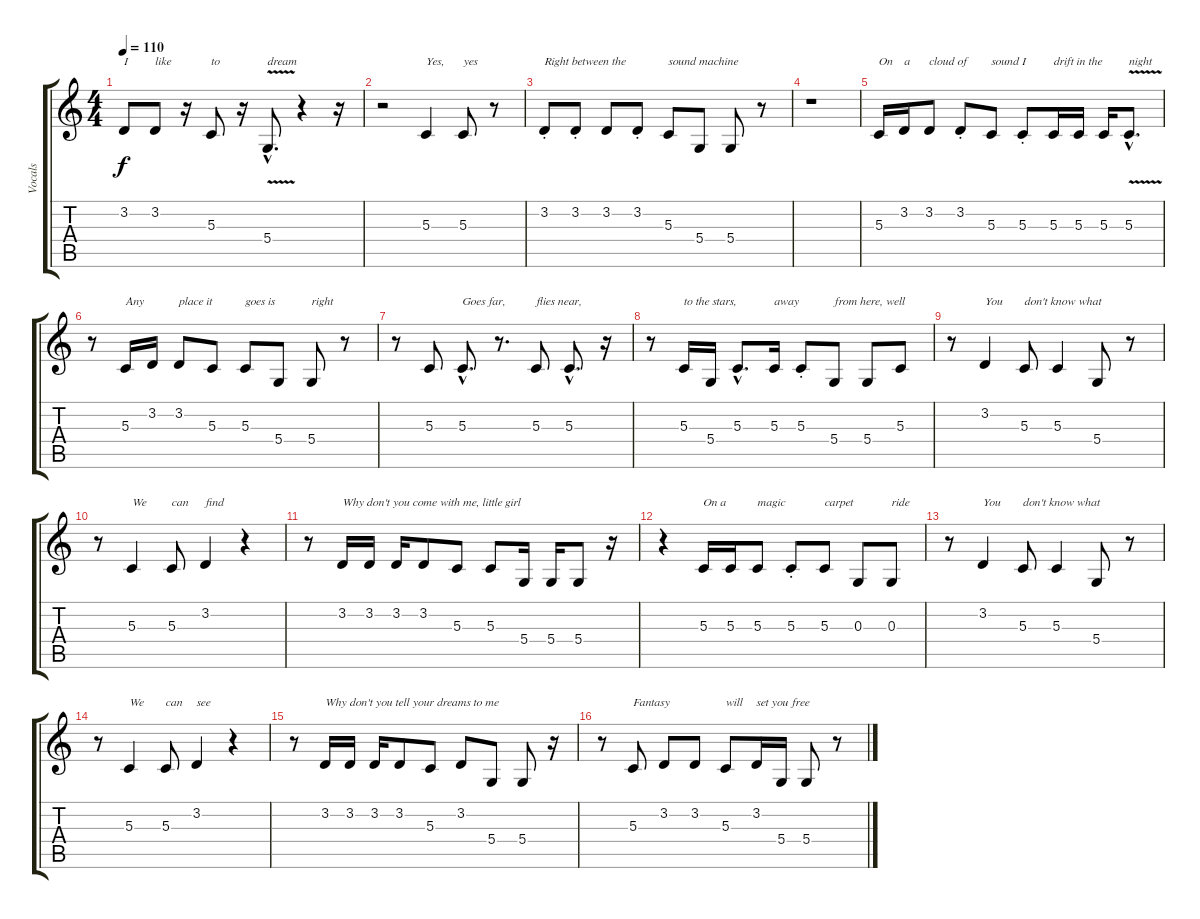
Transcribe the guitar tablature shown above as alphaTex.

\track ("Vocals" "Vocals") {instrument trumpet}
\staff {score tabs}
\tuning (E4 B3 G3 D3 A2 E2) {hide}
\ts (4 4)
\tempo 110
\clef g2
\ks c
3.2.8{txt "I" dy f instrument trumpet} 3.2.8{txt "like"} r.16 5.3.8{txt "to"} r.16 5.4{v hac}.8{d txt "dream"} r.4 r.16 |
r.2 5.3.4{txt "Yes,"} 5.3.8{txt "yes"} r.8 |
3.2{st}.8{txt "Right between the"} 3.2{st}.8 3.2.8 3.2{st}.8 5.3.8{txt "sound machine"} 5.4.8 5.4.8 r.8 |
r.1 |
5.3.16{txt "On"} 3.2.16{txt "a"} 3.2.8{txt "cloud of"} 3.2{st}.8 5.3.8{txt "sound I"} 5.3{st}.8 5.3.16{txt "drift in the"} 5.3.16 5.3.16 5.3{v hac}.8{d txt "night"} |
r.8 5.3.16{txt "Any"} 3.2.16 3.2.8{txt "place it"} 5.3.8 5.3.8{txt "goes is"} 5.4.8 5.4.8{txt "right"} r.8 |
r.8 5.3.8 5.3{hac}.8{d txt "Goes far,"} r.8{d} 5.3.8{txt "flies near,"} 5.3{hac}.8{d} r.16 |
r.8 5.3.16{txt "to the stars,"} 5.4.16 5.3{hac}.8{d} 5.3.16{txt "away"} 5.3{st}.8 5.4.8{txt "from here, well"} 5.4.8 5.3.8 |
r.8 3.2.4{txt "You"} 5.3.8{txt "don't know what"} 5.3.4 5.4.8 r.8 |
r.8 5.3.4{txt "We"} 5.3.8{txt "can"} 3.2.4{txt "find"} r.4 |
r.8 3.2.16{txt "Why don't you come with me, little girl"} 3.2.16 3.2.16 3.2.8 5.3.8 5.3.8 5.4.16 5.4.16 5.4.8 r.16 |
r.4 5.3.16{txt "On a"} 5.3.16 5.3.8{txt "magic"} 5.3{st}.8 5.3.8{txt "carpet"} 0.3.8 0.3.8{txt "ride"} |
r.8 3.2.4{txt "You"} 5.3.8{txt "don't know what"} 5.3.4 5.4.8 r.8 |
r.8 5.3.4{txt "We"} 5.3.8{txt "can"} 3.2.4{txt "see"} r.4 |
r.8 3.2.16{txt "Why don't you tell your dreams to me"} 3.2.16 3.2.16 3.2.8 5.3.8 3.2.8 5.4.8 5.4.8 r.16 |
r.8 5.3.8{txt "Fantasy"} 3.2.8 3.2.8 5.3.8{txt "will"} 3.2.16{txt "set you free"} 5.4.16 5.4.8 r.8
